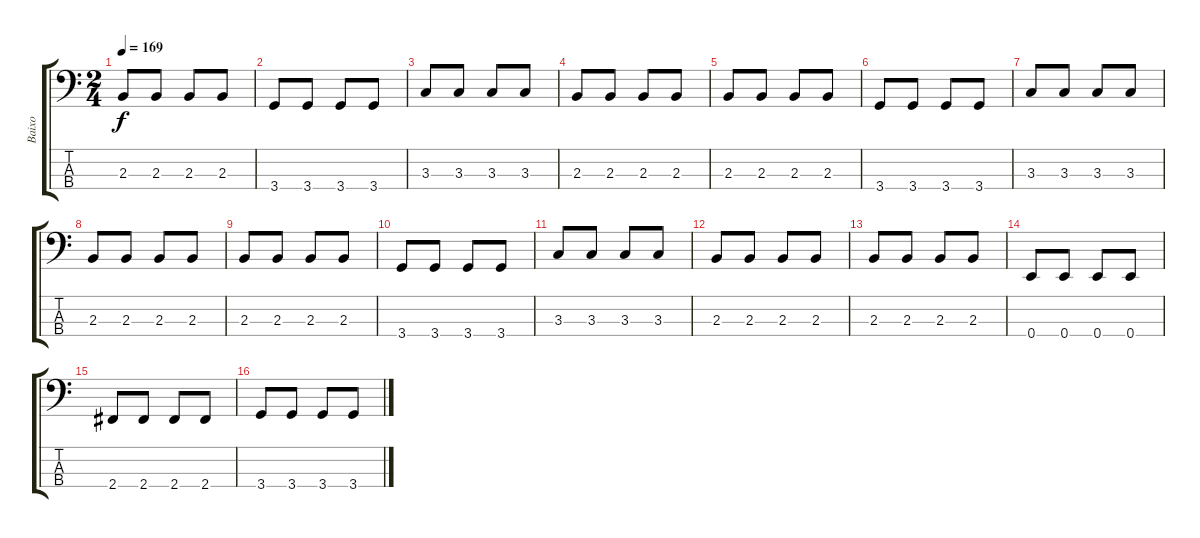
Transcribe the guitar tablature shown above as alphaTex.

\track ("Baixo" "Baixo") {instrument electricbassfinger}
\staff {score tabs}
\tuning (G2 D2 A1 E1) {hide}
\ts (2 4)
\tempo 169
\clef f4
\ks c
2.3.8{dy f} 2.3.8 2.3.8 2.3.8 |
3.4.8 3.4.8 3.4.8 3.4.8 |
3.3.8 3.3.8 3.3.8 3.3.8 |
2.3.8 2.3.8 2.3.8 2.3.8 |
2.3.8 2.3.8 2.3.8 2.3.8 |
3.4.8 3.4.8 3.4.8 3.4.8 |
3.3.8 3.3.8 3.3.8 3.3.8 |
2.3.8 2.3.8 2.3.8 2.3.8 |
2.3.8 2.3.8 2.3.8 2.3.8 |
3.4.8 3.4.8 3.4.8 3.4.8 |
3.3.8 3.3.8 3.3.8 3.3.8 |
2.3.8 2.3.8 2.3.8 2.3.8 |
2.3.8 2.3.8 2.3.8 2.3.8 |
0.4.8 0.4.8 0.4.8 0.4.8 |
2.4.8 2.4.8 2.4.8 2.4.8 |
3.4.8 3.4.8 3.4.8 3.4.8
